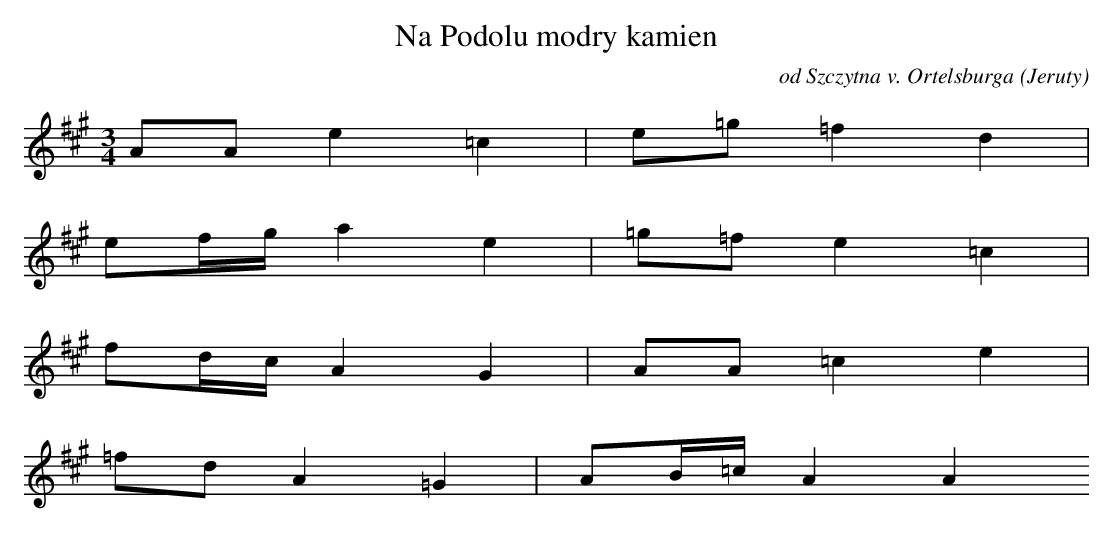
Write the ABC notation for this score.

X:1
T: Na Podolu modry kamien
O: od Szczytna v. Ortelsburga (Jeruty)
M: 3/4
L: 1/16
K: A
A2A2e4=c4 | e2=g2=f4d4 |
e2fga4e4 | =g2=f2e4=c4 |
f2dcA4G4 | A2A2=c4e4 |
=f2d2A4=G4 | A2B=cA4A4
